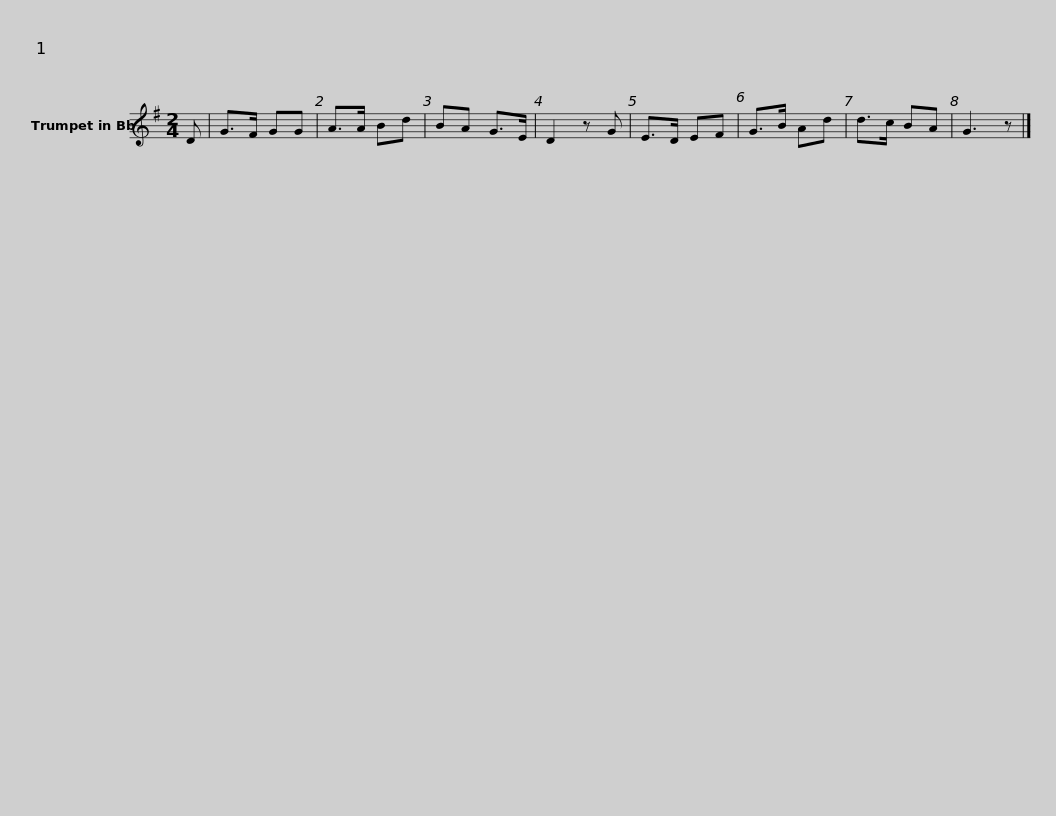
X:1
L:1/8
M:2/4
I:linebreak $
K:none
V:1 treble transpose=-2
V:1
[K:G] D | G>F GG | A>A Bd | BA G>E | D2 z G |$ %5
 E>D EF | G>B Ad | d>c BA | G3 z |] %9
